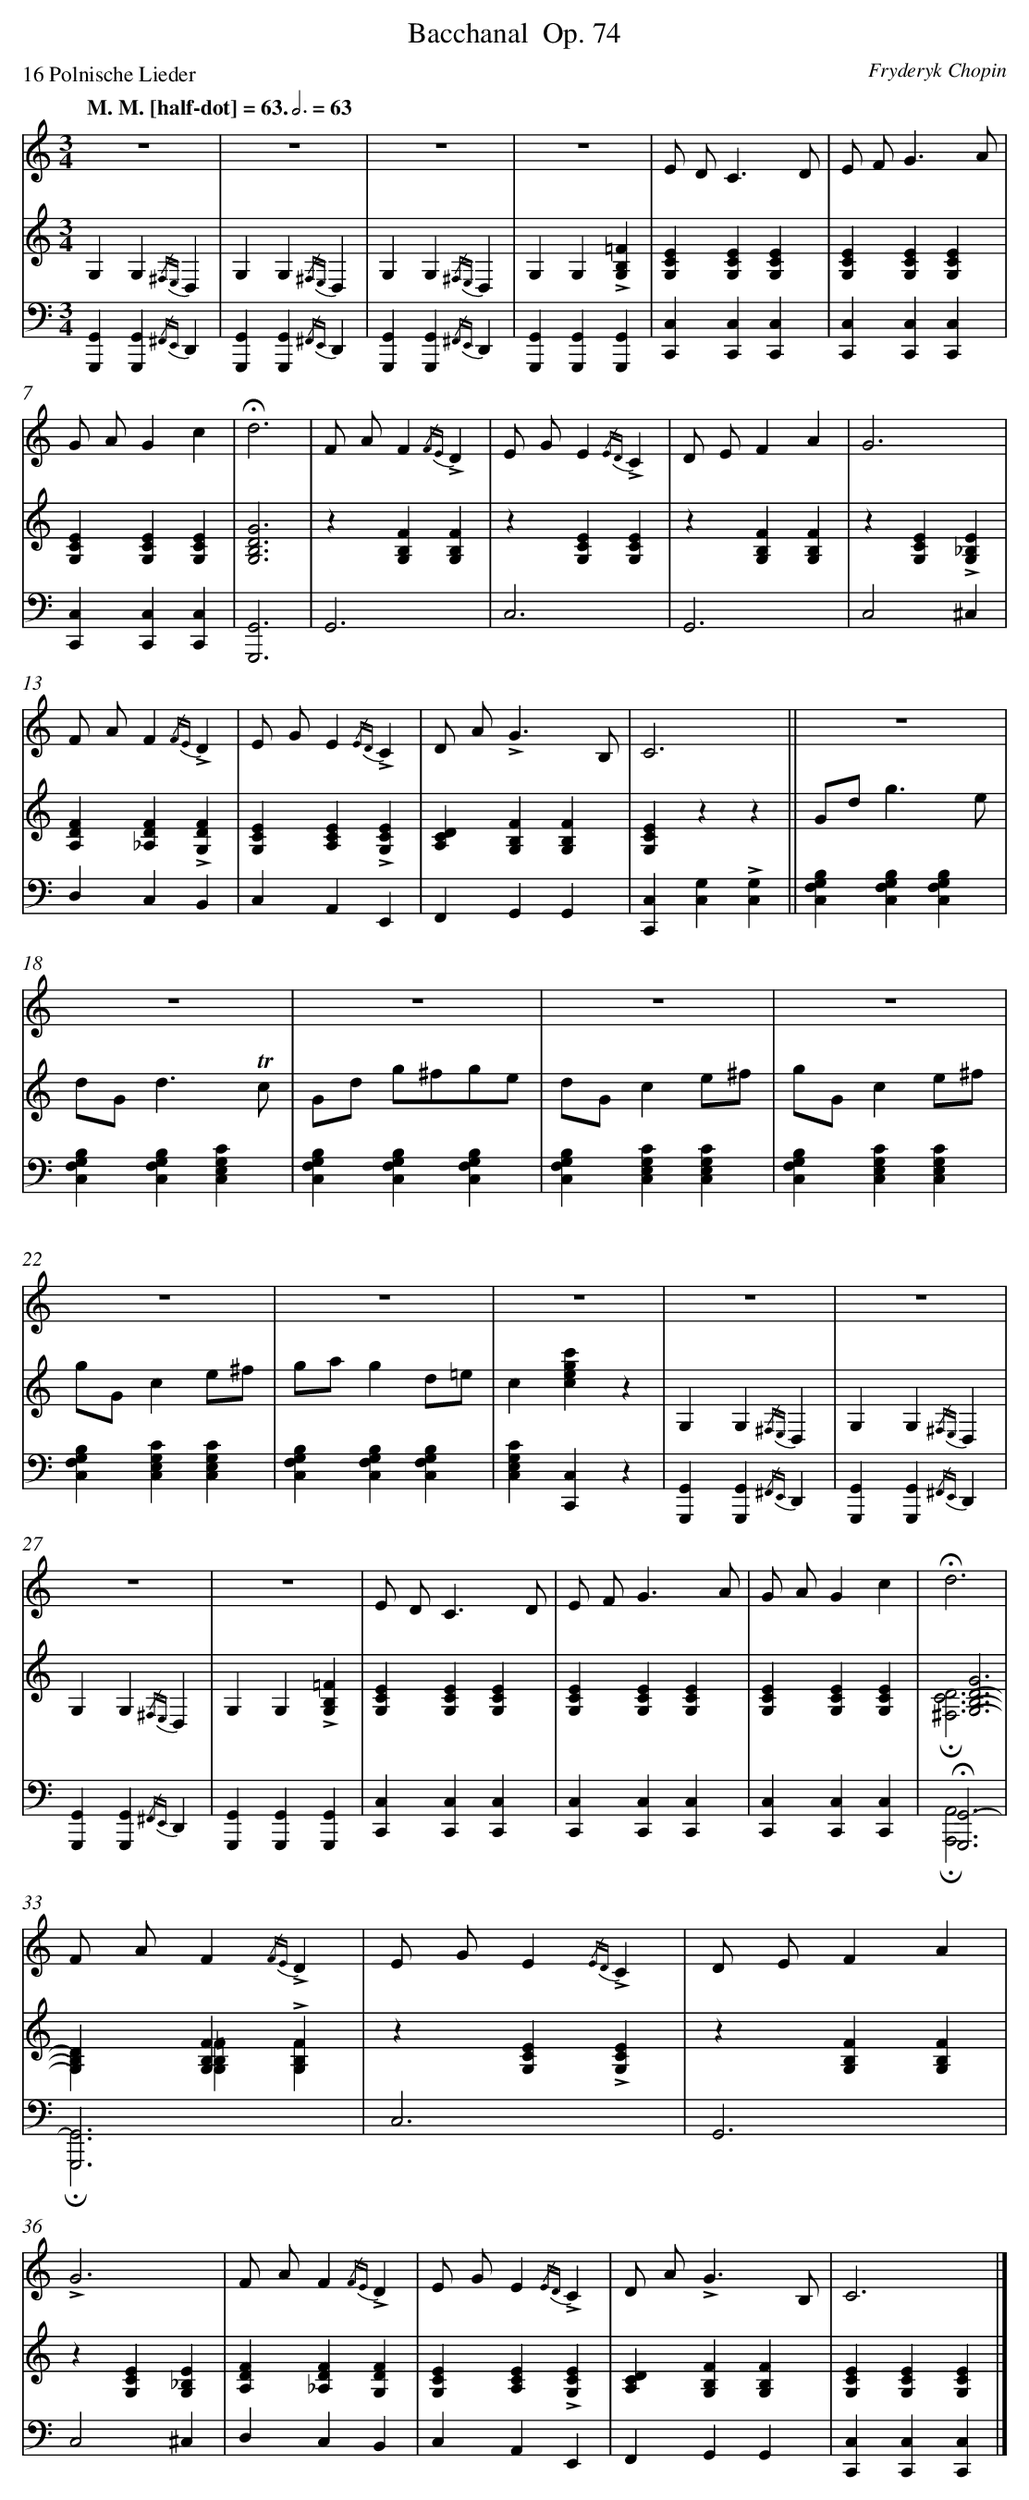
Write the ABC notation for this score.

X:1
T: Bacchanal	 Op. 74
C: Fryderyk Chopin
L: 1/4
M: 3/4
P: 16 Polnische Lieder
Q: "M. M. [half-dot] = 63." 3/4=63
V: 1 clef=treble
V: 2 clef=treble
V: 3 clef=bass
K: C
[V:1] z3 |
[V:2] G,G,{/^F,E,}D, |
[V:3] [G,,G,,,][G,,G,,,]{/^F,,E,,}D,, |
[V:1] z3 |
[V:2] G,G,{/^F,E,}D, |
[V:3] [G,,G,,,][G,,G,,,]{/^F,,E,,}D,, |
[V:1] z3 |
[V:2] G,G,{/^F,E,}D, |
[V:3] [G,,G,,,][G,,G,,,]{/^F,,E,,}D,, |
[V:1] z3 |
[V:2] G,G,!accent![=FB,G,] |
[V:3] [G,,G,,,][G,,G,,,][G,,G,,,] |
[V:1] E/ D<CD/ |
[V:2] [ECG,][ECG,][ECG,] |
[V:3] [C,C,,][C,C,,][C,C,,] |
[V:1] E/ F<GA/ |
[V:2] [ECG,][ECG,][ECG,] |
[V:3] [C,C,,][C,C,,][C,C,,] |
[V:1] G/ A/Gc |
[V:2] [ECG,][ECG,][ECG,] |
[V:3] [C,C,,][C,C,,][C,C,,] |
[V:1] !fermata!d3 |
[V:2] [G3D3B,3G,3] |
[V:3] [G,,3G,,,3] |
[V:1] F/ A/F{/FE}!accent!D |
[V:2] z[FB,G,][FB,G,] |
[V:3] G,,3 |
[V:1] E/ G/E{/ED}!accent!C |
[V:2] z[ECG,][ECG,] |
[V:3] C,3 |
[V:1] D/ E/FA |
[V:2] z[FB,G,][FB,G,] |
[V:3] G,,3 |
[V:1] G3 |
[V:2] z[ECG,]!accent![E_B,G,] |
[V:3] C,2^C, |
[V:1] F/ A/F{/FE}!accent!D |
[V:2] [FDA,][FD_A,]!accent![FDG,] |
[V:3] D,C,B,, |
[V:1] E/ G/E{/ED}!accent!C |
[V:2] [ECG,][ECA,]!accent![ECG,] |
[V:3] C,A,,E,, |
[V:1] D/ A<!accent!GB,/ |
[V:2] [DCA,][FB,G,][FB,G,] |
[V:3] F,,G,,G,, |
[V:1] C3 ||
[V:2] [ECG,]zz ||
[V:3] [C,C,,][G,C,]!accent![G,C,] ||
[V:1] z3 |
[V:2] G/d<ge/ |
[V:3] [B,G,F,C,][B,G,F,C,][B,G,F,C,] |
[V:1] z3 |
[V:2] d/G<d!trill!c/ |
[V:3] [B,G,F,C,][B,G,F,C,][CG,E,C,] |
[V:1] z3 |
[V:2] G/d/ g/^f/g/e/ |
[V:3] [B,G,F,C,][B,G,F,C,][B,G,F,C,] |
[V:1] z3 |
[V:2] d/G/ce/^f/ |
[V:3] [B,G,F,C,][CG,E,C,][CG,E,C,] |
[V:1] z3 |
[V:2] g/G/ce/^f/ |
[V:3] [B,G,F,C,][CG,E,C,][CG,E,C,] |
[V:1] z3 |
[V:2] g/G/ce/^f/ |
[V:3] [B,G,F,C,][CG,E,C,][CG,E,C,] |
[V:1] z3 |
[V:2] g/a/gd/=e/ |
[V:3] [B,G,F,C,][B,G,F,C,][B,G,F,C,] |
[V:1] z3 |
[V:2] c[c'gec]z |
[V:3] [CG,E,C,][C,C,,]z |
[V:1] z3 |
[V:2] G,G,{/^F,E,}D, |
[V:3] [G,,G,,,][G,,G,,,]{/^F,,E,,}D,, |
[V:1] z3 |
[V:2] G,G,{/^F,E,}D, |
[V:3] [G,,G,,,][G,,G,,,]{/^F,,E,,}D,, |
[V:1] z3 |
[V:2] G,G,{/^F,E,}D, |
[V:3] [G,,G,,,][G,,G,,,]{/^F,,E,,}D,, |
[V:1] z3 |
[V:2] G,G,!accent![=FB,G,] |
[V:3] [G,,G,,,][G,,G,,,][G,,G,,,] |
[V:1] E/ D<CD/ |
[V:2] [ECG,][ECG,][ECG,] |
[V:3] [C,C,,][C,C,,][C,C,,] |
[V:1] E/ F<GA/ |
[V:2] [ECG,][ECG,][ECG,] |
[V:3] [C,C,,][C,C,,][C,C,,] |
[V:1] G/ A/Gc |
[V:2] [ECG,][ECG,][ECG,] |
[V:3] [C,C,,][C,C,,][C,C,,] |
[V:1] !fermata!d3 |
[V:2] [G3D3-B,3-G,3-] & !fermata![D3C3^F,3] |
[V:3] !fermata![G,,3-G,,,3] & !fermata![A,,3A,,,3] |
[V:1] F/ A/F{/FE}!accent!D |
[V:2] [DB,G,][FB,G,]!accent![FB,G,] & [DB,G,][=FB,G,][FB,G,] |
[V:3] [G,,3G,,,3] & !fermata![G,,3G,,,3] |
[V:1] E/ G/E{/ED}!accent!C |
[V:2] z[ECG,]!accent![ECG,] |
[V:3] C,3 |
[V:1] D/ E/FA |
[V:2] z[FB,G,][FB,G,] |
[V:3] G,,3 |
[V:1] !accent!G3 |
[V:2] z[ECG,][E_B,G,] |
[V:3] C,2^C, |
[V:1] F/ A/F{/FE}!accent!D |
[V:2] [FDA,][FD_A,][FDG,] |
[V:3] D,C,B,, |
[V:1] E/ G/E{/ED}!accent!C |
[V:2] [ECG,][ECA,]!accent![ECG,] |
[V:3] C,A,,E,, |
[V:1] D/ A<!accent!GB,/ |
[V:2] [DCA,][FB,G,][FB,G,] |
[V:3] F,,G,,G,, |
[V:1] C3 |]
[V:2] [ECG,][ECG,][ECG,] |]
[V:3] [C,C,,][C,C,,][C,C,,] |]
